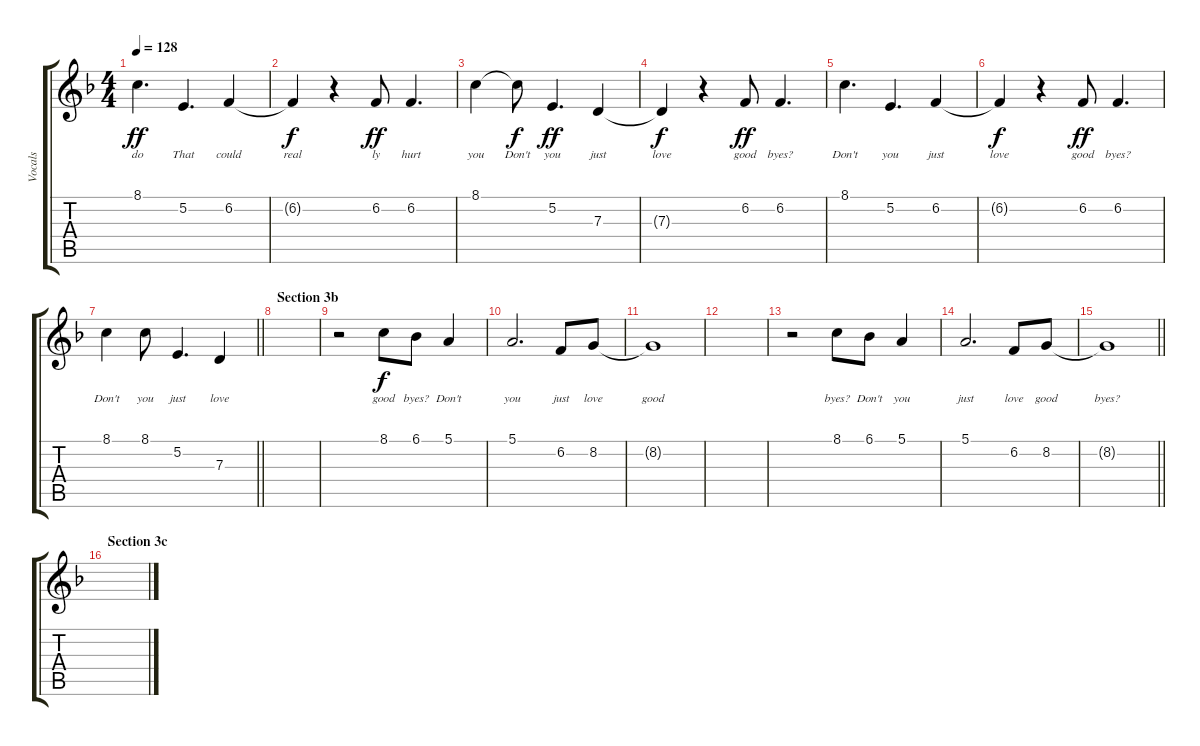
\track ("Vocals" "Vocals") {instrument fx7echoes}
\staff {score tabs}
\tuning (E4 B3 G3 D3 A2 E2) {hide}
\ts (4 4)
\tempo 128
\clef g2
\ks f
8.1.4{d lyrics (0 "do") lyrics (1 "") lyrics (2 "") lyrics (3 "") lyrics (4 "") dy ff} 5.2.4{d lyrics (0 "That") lyrics (1 "") lyrics (2 "") lyrics (3 "") lyrics (4 "")} 6.2.4{lyrics (0 "could") lyrics (1 "") lyrics (2 "") lyrics (3 "") lyrics (4 "")} |
6.2{t}.4{lyrics (0 "real") lyrics (1 "") lyrics (2 "") lyrics (3 "") lyrics (4 "") dy f} r.4 6.2.8{lyrics (0 "ly") lyrics (1 "") lyrics (2 "") lyrics (3 "") lyrics (4 "") dy ff} 6.2.4{d lyrics (0 "hurt") lyrics (1 "") lyrics (2 "") lyrics (3 "") lyrics (4 "")} |
8.1.4{lyrics (0 "you") lyrics (1 "") lyrics (2 "") lyrics (3 "") lyrics (4 "")} 8.1{t}.8{lyrics (0 "Don't") lyrics (1 "") lyrics (2 "") lyrics (3 "") lyrics (4 "") dy f} 5.2.4{d lyrics (0 "you") lyrics (1 "") lyrics (2 "") lyrics (3 "") lyrics (4 "") dy ff} 7.3.4{lyrics (0 "just") lyrics (1 "") lyrics (2 "") lyrics (3 "") lyrics (4 "")} |
7.3{t}.4{lyrics (0 "love") lyrics (1 "") lyrics (2 "") lyrics (3 "") lyrics (4 "") dy f} r.4 6.2.8{lyrics (0 "good") lyrics (1 "") lyrics (2 "") lyrics (3 "") lyrics (4 "") dy ff} 6.2.4{d lyrics (0 "byes?") lyrics (1 "") lyrics (2 "") lyrics (3 "") lyrics (4 "")} |
8.1.4{d lyrics (0 "Don't") lyrics (1 "") lyrics (2 "") lyrics (3 "") lyrics (4 "")} 5.2.4{d lyrics (0 "you") lyrics (1 "") lyrics (2 "") lyrics (3 "") lyrics (4 "")} 6.2.4{lyrics (0 "just") lyrics (1 "") lyrics (2 "") lyrics (3 "") lyrics (4 "")} |
6.2{t}.4{lyrics (0 "love") lyrics (1 "") lyrics (2 "") lyrics (3 "") lyrics (4 "") dy f} r.4 6.2.8{lyrics (0 "good") lyrics (1 "") lyrics (2 "") lyrics (3 "") lyrics (4 "") dy ff} 6.2.4{d lyrics (0 "byes?") lyrics (1 "") lyrics (2 "") lyrics (3 "") lyrics (4 "")} |
\barLineRight lightlight
8.1.4{lyrics (0 "Don't") lyrics (1 "") lyrics (2 "") lyrics (3 "") lyrics (4 "")} 8.1.8{lyrics (0 "you") lyrics (1 "") lyrics (2 "") lyrics (3 "") lyrics (4 "")} 5.2.4{d lyrics (0 "just") lyrics (1 "") lyrics (2 "") lyrics (3 "") lyrics (4 "")} 7.3.4{lyrics (0 "love") lyrics (1 "") lyrics (2 "") lyrics (3 "") lyrics (4 "")} |
\section ("" "Section 3b")
|
r.2 8.1.8{lyrics (0 "good") lyrics (1 "") lyrics (2 "") lyrics (3 "") lyrics (4 "") dy f} 6.1.8{lyrics (0 "byes?") lyrics (1 "") lyrics (2 "") lyrics (3 "") lyrics (4 "")} 5.1.4{lyrics (0 "Don't") lyrics (1 "") lyrics (2 "") lyrics (3 "") lyrics (4 "")} |
5.1.2{d lyrics (0 "you") lyrics (1 "") lyrics (2 "") lyrics (3 "") lyrics (4 "")} 6.2.8{lyrics (0 "just") lyrics (1 "") lyrics (2 "") lyrics (3 "") lyrics (4 "")} 8.2.8{lyrics (0 "love") lyrics (1 "") lyrics (2 "") lyrics (3 "") lyrics (4 "")} |
8.2{t}.1{lyrics (0 "good") lyrics (1 "") lyrics (2 "") lyrics (3 "") lyrics (4 "")} |
|
r.2 8.1.8{lyrics (0 "byes?") lyrics (1 "") lyrics (2 "") lyrics (3 "") lyrics (4 "")} 6.1.8{lyrics (0 "Don't") lyrics (1 "") lyrics (2 "") lyrics (3 "") lyrics (4 "")} 5.1.4{lyrics (0 "you") lyrics (1 "") lyrics (2 "") lyrics (3 "") lyrics (4 "")} |
5.1.2{d lyrics (0 "just") lyrics (1 "") lyrics (2 "") lyrics (3 "") lyrics (4 "")} 6.2.8{lyrics (0 "love") lyrics (1 "") lyrics (2 "") lyrics (3 "") lyrics (4 "")} 8.2.8{lyrics (0 "good") lyrics (1 "") lyrics (2 "") lyrics (3 "") lyrics (4 "")} |
\barLineRight lightlight
8.2{t}.1{lyrics (0 "byes?") lyrics (1 "") lyrics (2 "") lyrics (3 "") lyrics (4 "")} |
\section ("" "Section 3c")
